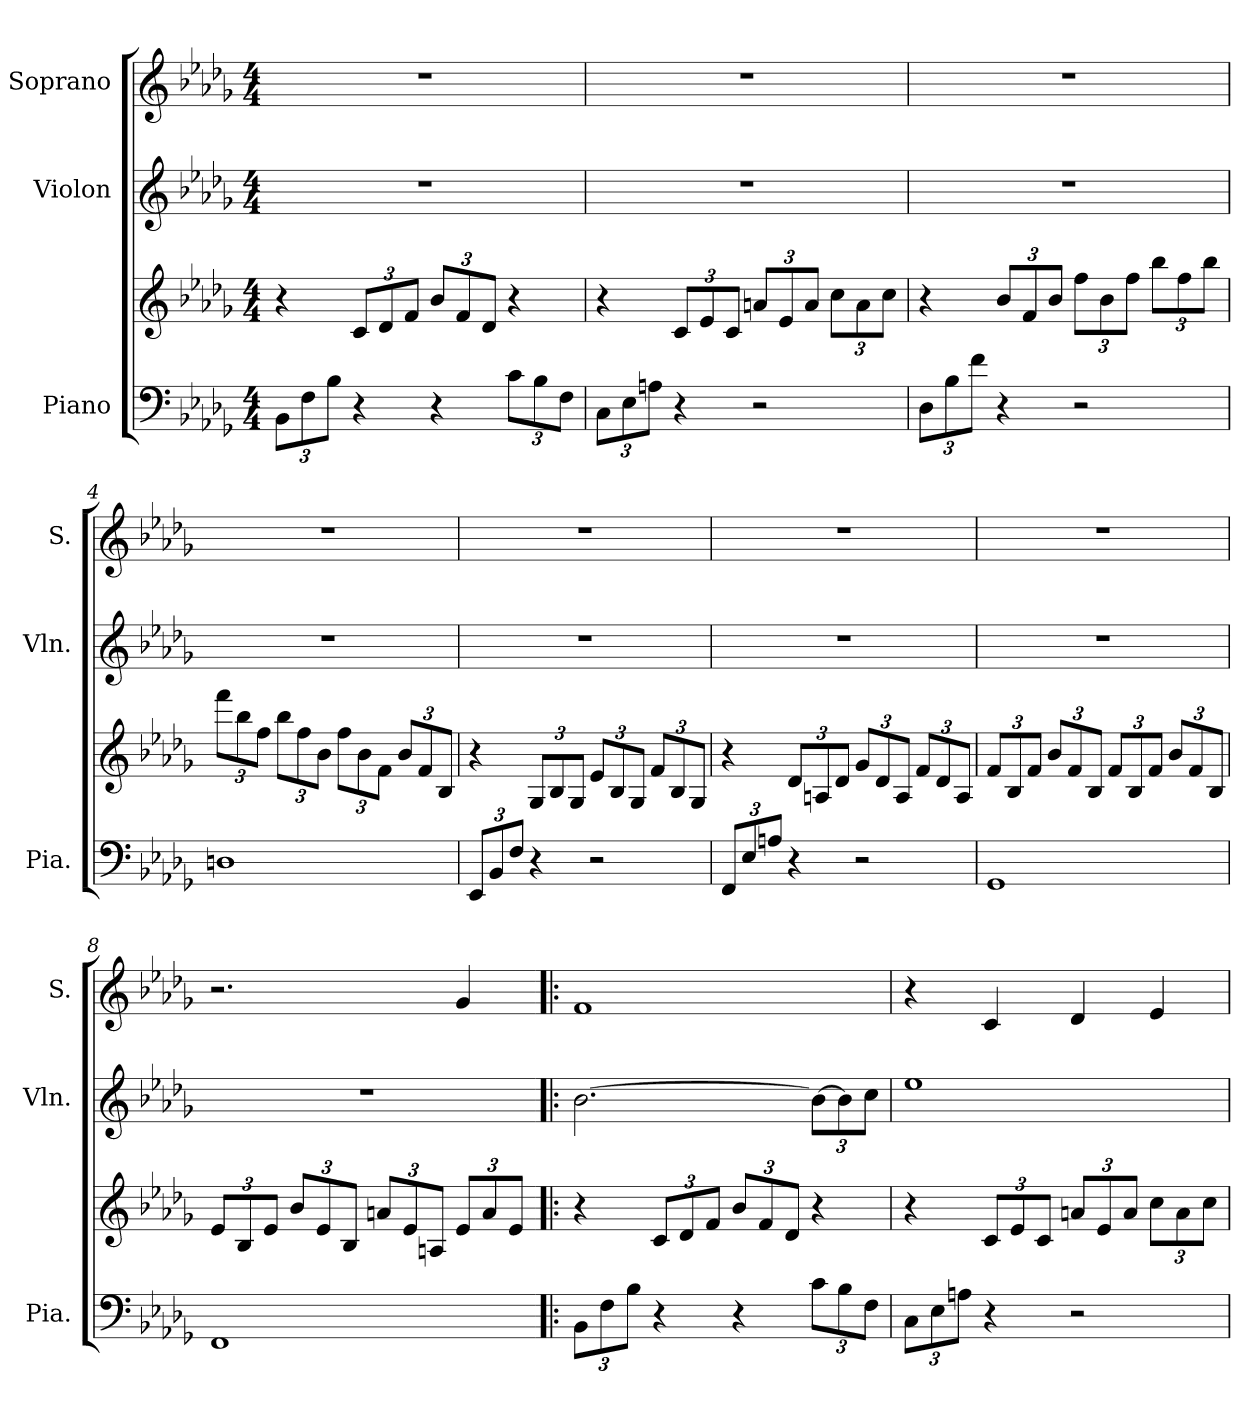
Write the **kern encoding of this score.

**kern	**kern	**kern	**kern
*part3	*part3	*part2	*part1
*staff4	*staff3	*staff2	*staff1
*I"Piano	*	*I"Violon	*I"Soprano
*I'Pia.	*	*I'Vln.	*I'S.
*clefF4	*clefG2	*clefG2	*clefG2
*k[b-e-a-d-g-]	*k[b-e-a-d-g-]	*k[b-e-a-d-g-]	*k[b-e-a-d-g-]
*M4/4	*M4/4	*M4/4	*M4/4
*MM110	*MM110	*MM110	*MM110
*Xbrackettup	*	*	*
=1	=1	=1	=1
12BB-\L	4r	1r	1r
12F\	.	.	.
12B-\J	.	.	.
*	*Xbrackettup	*	*
4r	12c/L	.	.
.	12d-/	.	.
.	12f/J	.	.
4r	12b-/L	.	.
.	12f/	.	.
.	12d-/J	.	.
12c\L	4r	.	.
12B-\	.	.	.
12F\J	.	.	.
=2	=2	=2	=2
12C\L	4r	1r	1r
12E-\	.	.	.
12An\J	.	.	.
4r	12c/L	.	.
.	12e-/	.	.
.	12c/J	.	.
2r	12an/L	.	.
.	12e-/	.	.
.	12a/J	.	.
.	12cc\L	.	.
.	12a\	.	.
.	12cc\J	.	.
=3	=3	=3	=3
12D-\L	4r	1r	1r
12B-\	.	.	.
12f\J	.	.	.
4r	12b-/L	.	.
.	12f/	.	.
.	12b-/J	.	.
2r	12ff\L	.	.
.	12b-\	.	.
.	12ff\J	.	.
.	12bb-\L	.	.
.	12ff\	.	.
.	12bb-\J	.	.
!!LO:LB:g=z
=4	=4	=4	=4
1Dn	12fff\L	1r	1r
.	12bb-\	.	.
.	12ff\J	.	.
.	12bb-\L	.	.
.	12ff\	.	.
.	12b-\J	.	.
.	12ff\L	.	.
.	12b-\	.	.
.	12f\J	.	.
.	12b-/L	.	.
.	12f/	.	.
.	12B-/J	.	.
=5	=5	=5	=5
12EE-/L	4r	1r	1r
12BB-/	.	.	.
12F/J	.	.	.
4r	12G-/L	.	.
.	12B-/	.	.
.	12G-/J	.	.
2r	12e-/L	.	.
.	12B-/	.	.
.	12G-/J	.	.
.	12f/L	.	.
.	12B-/	.	.
.	12G-/J	.	.
=6	=6	=6	=6
12FF/L	4r	1r	1r
12E-/	.	.	.
12An/J	.	.	.
4r	12d-/L	.	.
.	12An/	.	.
.	12d-/J	.	.
2r	12g-/L	.	.
.	12d-/	.	.
.	12A/J	.	.
.	12f/L	.	.
.	12d-/	.	.
.	12A/J	.	.
!!LO:LB:g=z
=7	=7	=7	=7
1GG-	12f/L	1r	1r
.	12B-/	.	.
.	12f/J	.	.
.	12b-/L	.	.
.	12f/	.	.
.	12B-/J	.	.
.	12f/L	.	.
.	12B-/	.	.
.	12f/J	.	.
.	12b-/L	.	.
.	12f/	.	.
.	12B-/J	.	.
=8	=8	=8	=8
1FF	12e-/L	1r	2.r
.	12B-/	.	.
.	12e-/J	.	.
.	12b-/L	.	.
.	12e-/	.	.
.	12B-/J	.	.
.	12an/L	.	.
.	12e-/	.	.
.	12An/J	.	.
.	12e-/L	.	4g-/
.	12a/	.	.
.	12e-/J	.	.
=9!|:	=9!|:	=9!|:	=9!|:
12BB-\L	4r	[2.b-\	1f
12F\	.	.	.
12B-\J	.	.	.
4r	12c/L	.	.
.	12d-/	.	.
.	12f/J	.	.
4r	12b-/L	.	.
.	12f/	.	.
.	12d-/J	.	.
*	*	*Xbrackettup	*
12c\L	4r	12b-\L_	.
12B-\	.	12b-\]	.
12F\J	.	12cc\J	.
!!LO:PB:g=z
=10	=10	=10	=10
12C\L	4r	1ee-	4r
12E-\	.	.	.
12An\J	.	.	.
4r	12c/L	.	4c/
.	12e-/	.	.
.	12c/J	.	.
2r	12an/L	.	4d-/
.	12e-/	.	.
.	12a/J	.	.
.	12cc\L	.	4e-/
.	12a\	.	.
.	12cc\J	.	.
=	=	=	=
*-	*-	*-	*-
